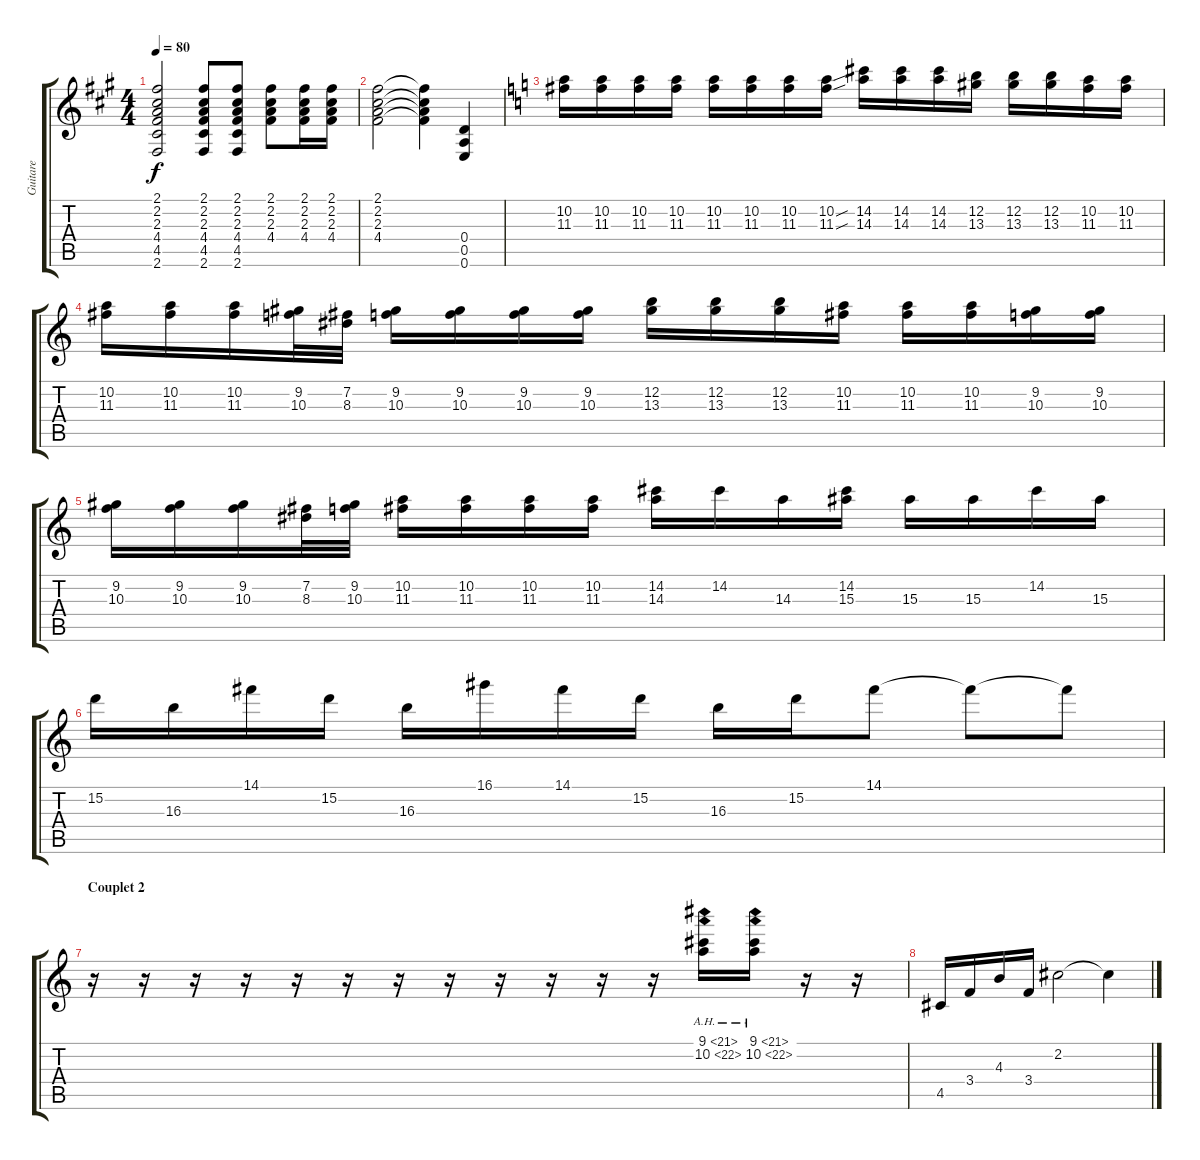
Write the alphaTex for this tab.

\track ("Guitare" "Guitare") {instrument overdrivenguitar}
\staff {score tabs}
\tuning (E4 B3 G3 D3 A2 E2) {hide}
\ts (4 4)
\tempo 80
\clef g2
\ks a
(2.1 2.2 2.3 4.4 4.5 2.6).2{dy f} (2.1 2.2 2.3 4.4 4.5 2.6).8 (2.1 2.2 2.3 4.4 4.5 2.6).8 (2.1 2.2 2.3 4.4).8 (2.1 2.2 2.3 4.4).16 (2.1 2.2 2.3 4.4).16 |
(2.1 2.2 2.3 4.4).2 (2.1{t} 2.2{t} 2.3{t} 4.4{t}).4 (0.4 0.5 0.6).4 |
\ks c
(10.2 11.3).16 (10.2 11.3).16 (10.2 11.3).16 (10.2 11.3).16 (10.2 11.3).16 (10.2 11.3).16 (10.2 11.3).16 (10.2{sou} 11.3{sou}).16 (14.2 14.3).16 (14.2 14.3).16 (14.2 14.3).16 (12.2 13.3).16 (12.2 13.3).16 (12.2 13.3).16 (10.2 11.3).16 (10.2 11.3).16 |
(10.2 11.3).16 (10.2 11.3).16 (10.2 11.3).16 (9.2 10.3).32 (7.2 8.3).32 (9.2 10.3).16 (9.2 10.3).16 (9.2 10.3).16 (9.2 10.3).16 (12.2 13.3).16 (12.2 13.3).16 (12.2 13.3).16 (10.2 11.3).16 (10.2 11.3).16 (10.2 11.3).16 (9.2 10.3).16 (9.2 10.3).16 |
(9.2 10.3).16 (9.2 10.3).16 (9.2 10.3).16 (7.2 8.3).32 (9.2 10.3).32 (10.2 11.3).16 (10.2 11.3).16 (10.2 11.3).16 (10.2 11.3).16 (14.2 14.3).16 14.2.16 14.3.16 (14.2 15.3).16 15.3.16 15.3.16 14.2.16 15.3.16 |
15.2.16 16.3.16 14.1.16 15.2.16 16.3.16 16.1.16 14.1.16 15.2.16 16.3.16 15.2.16 14.1.8 14.1{t}.8 14.1{t}.8 |
\section ("" "Couplet 2")
r.16 r.16 r.16 r.16 r.16 r.16 r.16 r.16 r.16 r.16 r.16 r.16 (9.1{ah 12} 10.2{ah 12}).16 (9.1{ah 12} 10.2{ah 12}).16 r.16 r.16 |
4.5.16 3.4.16 4.3.16 3.4.16 2.2.2 2.2{t}.4
